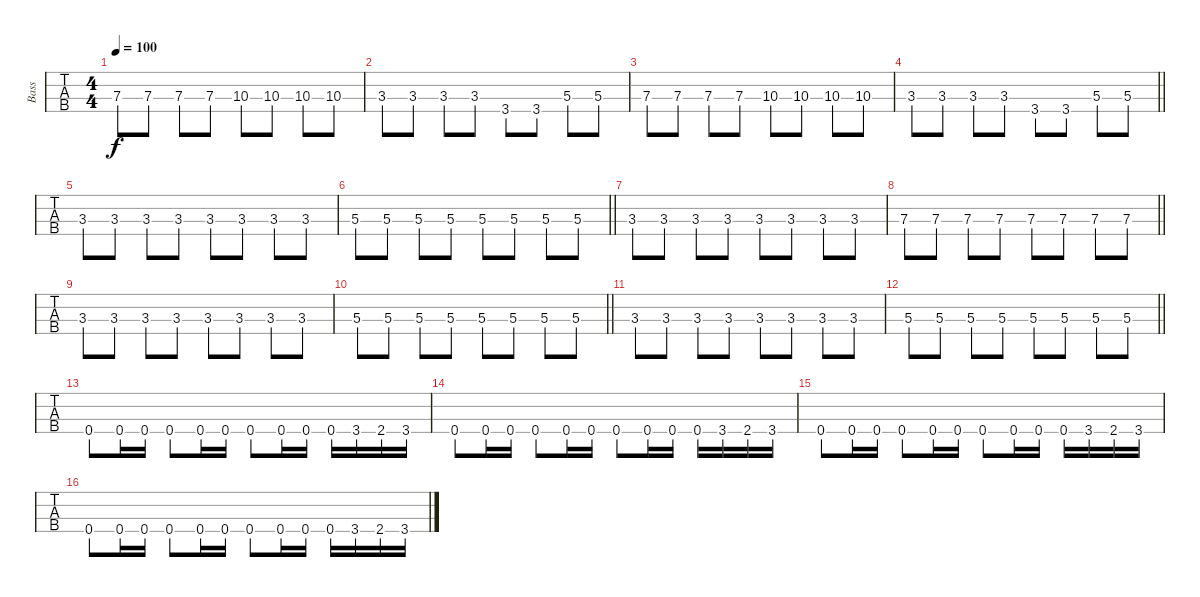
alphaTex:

\track ("Bass" "Bass") {instrument electricbassfinger}
\staff {tabs}
\tuning (G2 D2 A1 E1) {hide}
\ts (4 4)
\tempo 100
\clef f4
\ks c
7.3.8{dy f} 7.3.8 7.3.8 7.3.8 10.3.8 10.3.8 10.3.8 10.3.8 |
3.3.8 3.3.8 3.3.8 3.3.8 3.4.8 3.4.8 5.3.8 5.3.8 |
7.3.8 7.3.8 7.3.8 7.3.8 10.3.8 10.3.8 10.3.8 10.3.8 |
\barLineRight lightlight
3.3.8 3.3.8 3.3.8 3.3.8 3.4.8 3.4.8 5.3.8 5.3.8 |
3.3.8 3.3.8 3.3.8 3.3.8 3.3.8 3.3.8 3.3.8 3.3.8 |
\barLineRight lightlight
5.3.8 5.3.8 5.3.8 5.3.8 5.3.8 5.3.8 5.3.8 5.3.8 |
3.3.8 3.3.8 3.3.8 3.3.8 3.3.8 3.3.8 3.3.8 3.3.8 |
\barLineRight lightlight
7.3.8 7.3.8 7.3.8 7.3.8 7.3.8 7.3.8 7.3.8 7.3.8 |
3.3.8 3.3.8 3.3.8 3.3.8 3.3.8 3.3.8 3.3.8 3.3.8 |
\barLineRight lightlight
5.3.8 5.3.8 5.3.8 5.3.8 5.3.8 5.3.8 5.3.8 5.3.8 |
3.3.8 3.3.8 3.3.8 3.3.8 3.3.8 3.3.8 3.3.8 3.3.8 |
\barLineRight lightlight
5.3.8 5.3.8 5.3.8 5.3.8 5.3.8 5.3.8 5.3.8 5.3.8 |
0.4.8 0.4.16 0.4.16 0.4.8 0.4.16 0.4.16 0.4.8 0.4.16 0.4.16 0.4.16 3.4.16 2.4.16 3.4.16 |
0.4.8 0.4.16 0.4.16 0.4.8 0.4.16 0.4.16 0.4.8 0.4.16 0.4.16 0.4.16 3.4.16 2.4.16 3.4.16 |
0.4.8 0.4.16 0.4.16 0.4.8 0.4.16 0.4.16 0.4.8 0.4.16 0.4.16 0.4.16 3.4.16 2.4.16 3.4.16 |
0.4.8 0.4.16 0.4.16 0.4.8 0.4.16 0.4.16 0.4.8 0.4.16 0.4.16 0.4.16 3.4.16 2.4.16 3.4.16
